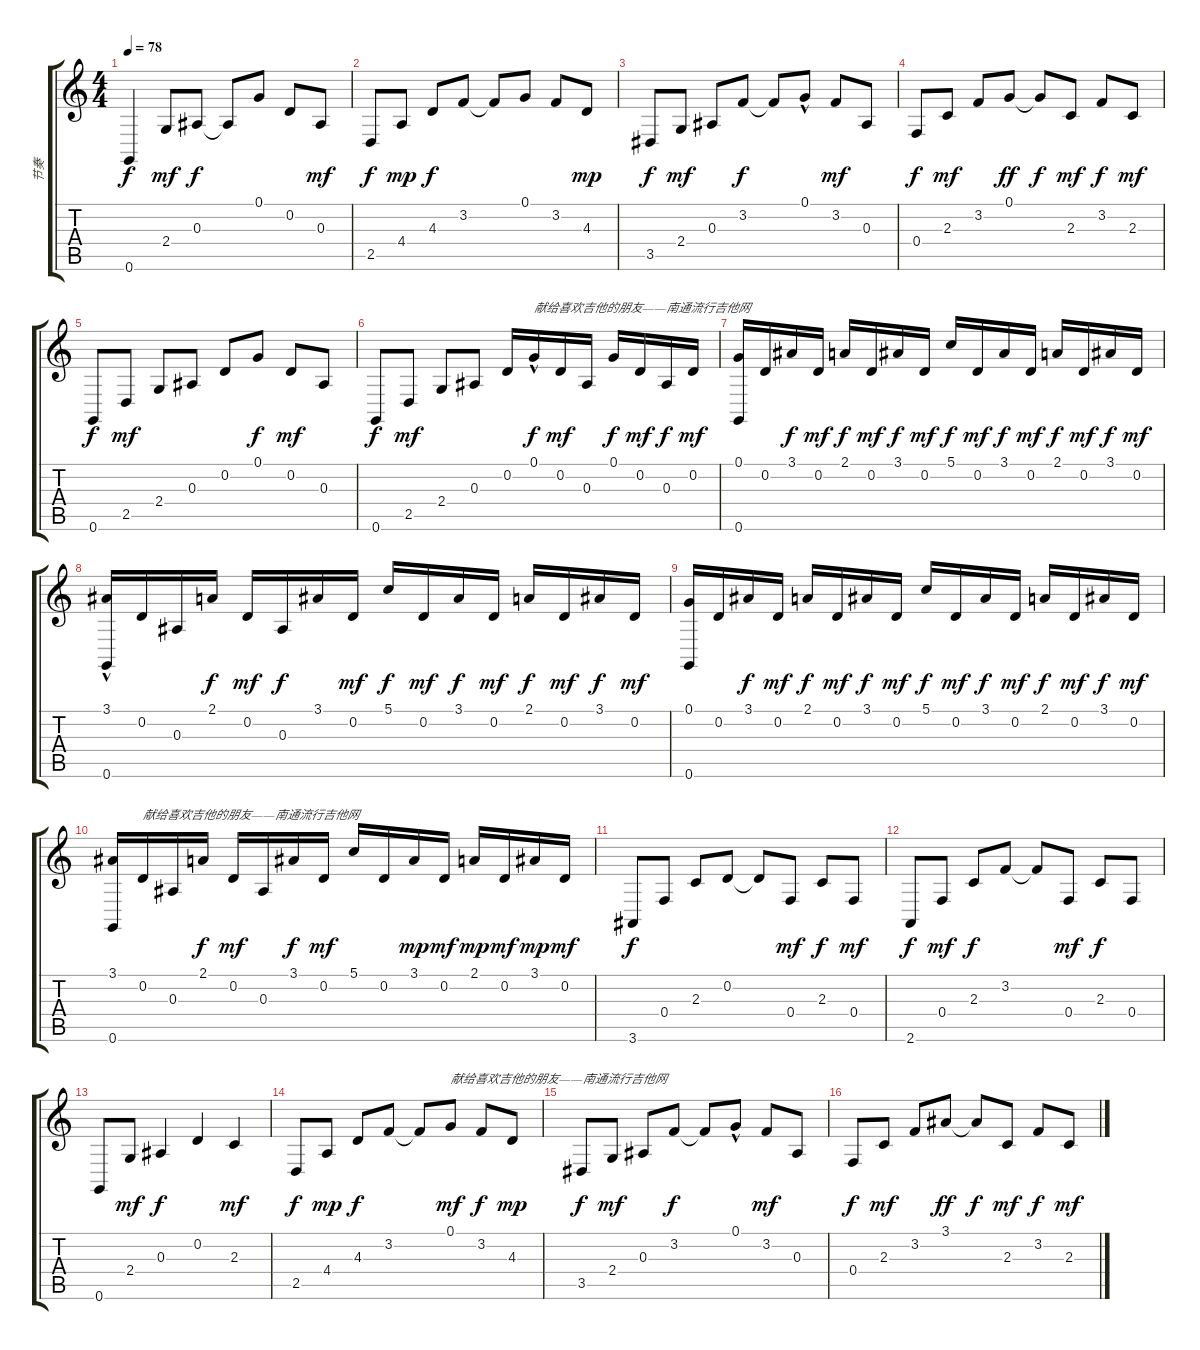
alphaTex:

\track ("节奏" "节奏") {instrument acousticgrandpiano}
\staff {score tabs}
\tuning (G4 D4 Bb3 F3 C3 G2) {hide}
\ts (4 4)
\tempo 78
\clef g2
\ks c
0.6.4{dy f} 2.4.8{dy mf} 0.3.8{dy f} 0.3{t}.8 0.1.8 0.2.8 0.3.8{dy mf} |
2.5.8{dy f} 4.4.8{dy mp} 4.3.8{dy f} 3.2.8 3.2{t}.8 0.1.8 3.2.8 4.3.8{dy mp} |
3.5.8{dy f} 2.4.8{dy mf} 0.3.8 3.2.8{dy f} 3.2{t}.8 0.1{hac}.8 3.2.8{dy mf} 0.3.8 |
0.4.8{dy f} 2.3.8{dy mf} 3.2.8 0.1.8{dy ff} 0.1{t}.8{dy f} 2.3.8{dy mf} 3.2.8{dy f} 2.3.8{dy mf} |
0.6.8{dy f} 2.5.8{dy mf} 2.4.8 0.3.8 0.2.8 0.1.8{dy f} 0.2.8{dy mf} 0.3.8 |
0.6.8{dy f} 2.5.8{dy mf} 2.4.8 0.3.8 0.2.16 0.1{hac}.16{txt "献给喜欢吉他的朋友——南通流行吉他网" dy f} 0.2.16{dy mf} 0.3.16 0.1.16{dy f} 0.2.16{dy mf} 0.3.16{dy f} 0.2.16{dy mf} |
(0.1 0.6).16 0.2.16 3.1.16{dy f} 0.2.16{dy mf} 2.1.16{dy f} 0.2.16{dy mf} 3.1.16{dy f} 0.2.16{dy mf} 5.1.16{dy f} 0.2.16{dy mf} 3.1.16{dy f} 0.2.16{dy mf} 2.1.16{dy f} 0.2.16{dy mf} 3.1.16{dy f} 0.2.16{dy mf} |
(3.1{hac} 0.6).16 0.2.16 0.3.16 2.1.16{dy f} 0.2.16{dy mf} 0.3.16{dy f} 3.1.16 0.2.16{dy mf} 5.1.16{dy f} 0.2.16{dy mf} 3.1.16{dy f} 0.2.16{dy mf} 2.1.16{dy f} 0.2.16{dy mf} 3.1.16{dy f} 0.2.16{dy mf} |
(0.1 0.6).16 0.2.16 3.1.16{dy f} 0.2.16{dy mf} 2.1.16{dy f} 0.2.16{dy mf} 3.1.16{dy f} 0.2.16{dy mf} 5.1.16{dy f} 0.2.16{dy mf} 3.1.16{dy f} 0.2.16{dy mf} 2.1.16{dy f} 0.2.16{dy mf} 3.1.16{dy f} 0.2.16{dy mf} |
(3.1 0.6).16 0.2.16{txt "献给喜欢吉他的朋友——南通流行吉他网"} 0.3.16 2.1.16{dy f} 0.2.16{dy mf} 0.3.16 3.1.16{dy f} 0.2.16{dy mf} 5.1.16 0.2.16 3.1.16{dy mp} 0.2.16{dy mf} 2.1.16{dy mp} 0.2.16{dy mf} 3.1.16{dy mp} 0.2.16{dy mf} |
3.6.8{dy f} 0.4.8 2.3.8 0.2.8 0.2{t}.8 0.4.8{dy mf} 2.3.8{dy f} 0.4.8{dy mf} |
2.6.8{dy f} 0.4.8{dy mf} 2.3.8{dy f} 3.2.8 3.2{t}.8 0.4.8{dy mf} 2.3.8{dy f} 0.4.8 |
0.6.8 2.4.8{dy mf} 0.3.4{dy f} 0.2.4 2.3.4{dy mf} |
2.5.8{dy f} 4.4.8{dy mp} 4.3.8{dy f} 3.2.8 3.2{t}.8 0.1.8{txt "献给喜欢吉他的朋友——南通流行吉他网" dy mf} 3.2.8{dy f} 4.3.8{dy mp} |
3.5.8{dy f} 2.4.8{dy mf} 0.3.8 3.2.8{dy f} 3.2{t}.8 0.1{hac}.8 3.2.8{dy mf} 0.3.8 |
0.4.8{dy f} 2.3.8{dy mf} 3.2.8 3.1.8{dy ff} 3.1{t}.8{dy f} 2.3.8{dy mf} 3.2.8{dy f} 2.3.8{dy mf}
